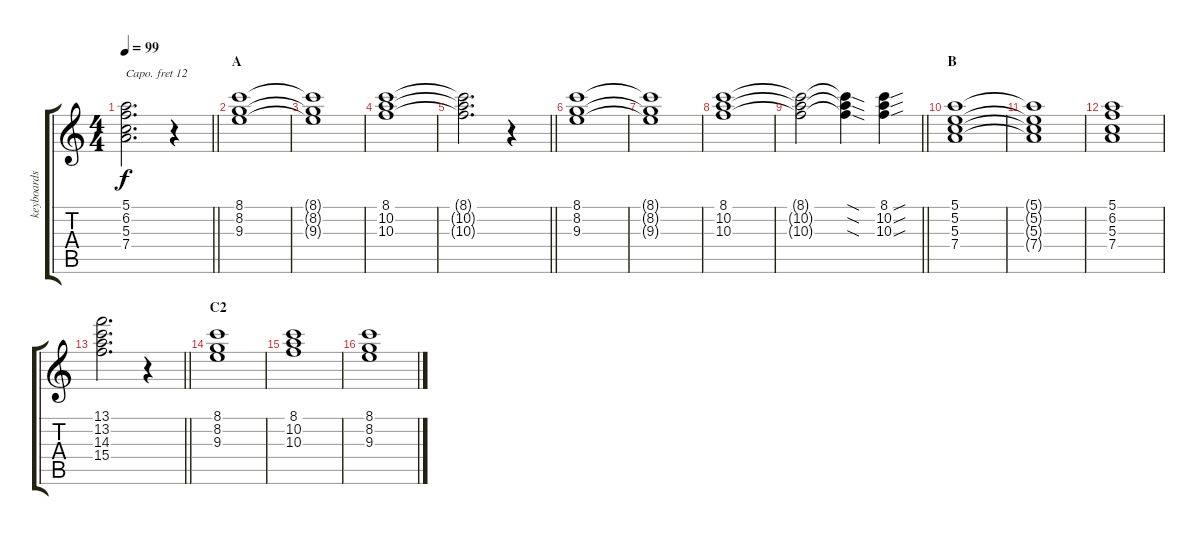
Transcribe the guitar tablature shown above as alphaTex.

\track ("keyboards" "keyboards") {instrument drawbarorgan}
\staff {score tabs}
\capo 12
\tuning (E4 B3 G3 D3 A2 E2) {hide}
\ts (4 4)
\tempo 99
\clef g2
\barLineRight lightlight
\ks c
(5.1{t} 6.2{t} 5.3{t} 7.4{t}).2{d dy f} r.4 |
\section ("" "A")
(8.1 8.2 9.3).1 |
(8.1{t} 8.2{t} 9.3{t}).1 |
(8.1 10.2 10.3).1 |
\barLineRight lightlight
(8.1{t} 10.2{t} 10.3{t}).2{d} r.4 |
(8.1 8.2 9.3).1 |
(8.1{t} 8.2{t} 9.3{t}).1 |
(8.1 10.2 10.3).1 |
\barLineRight lightlight
(8.1{t} 10.2{t} 10.3{t}).2 (8.1{sod t} 10.2{sod t} 10.3{sod t}).4 (8.1{sou} 10.2{sou} 10.3{sou}).4 |
\section ("" "B")
(5.1 5.2 5.3 7.4).1 |
(5.1{t} 5.2{t} 5.3{t} 7.4{t}).1 |
(5.1 6.2 5.3 7.4).1 |
\barLineRight lightlight
(13.1 13.2 14.3 15.4).2{d} r.4 |
\section ("" "C2")
(8.1 8.2 9.3).1 |
(8.1 10.2 10.3).1 |
(8.1 8.2 9.3).1
